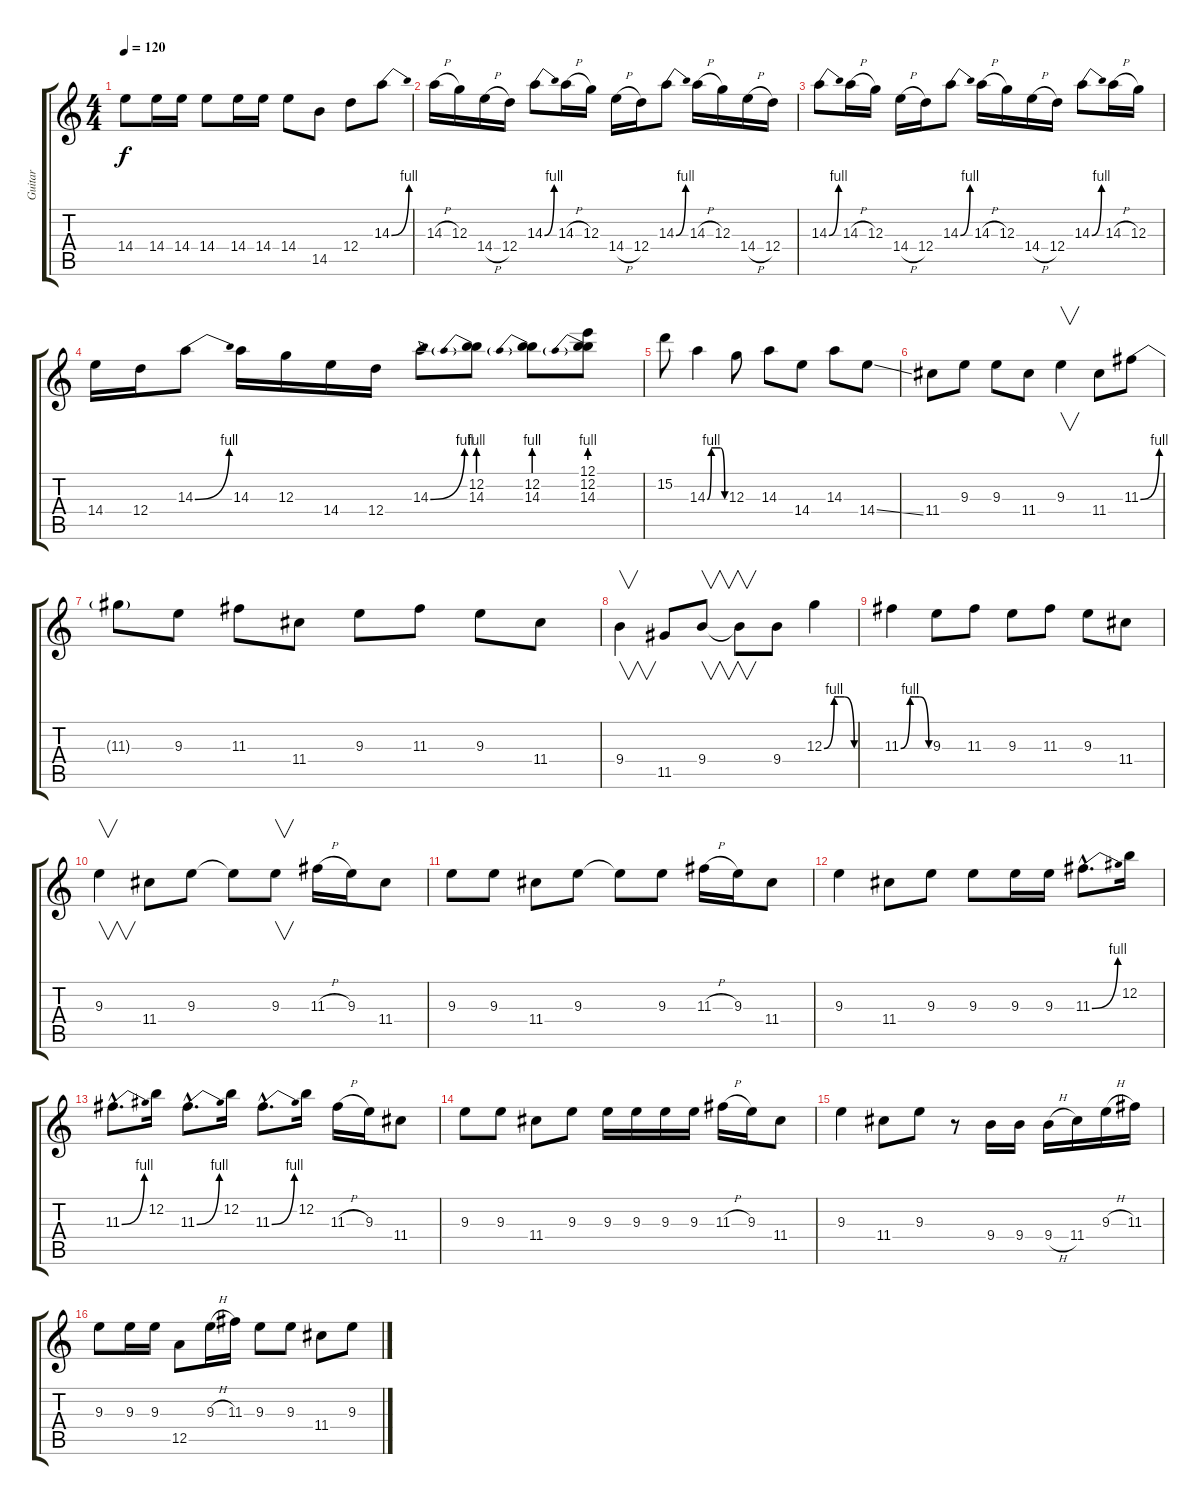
\track ("Guitar" "Guitar") {instrument overdrivenguitar}
\staff {score tabs}
\tuning (E4 B3 G3 D3 A2 E2) {hide}
\ts (4 4)
\tempo 120
\clef g2
\ks c
14.4.8{dy f} 14.4.16 14.4.16 14.4.8 14.4.16 14.4.16 14.4.8 14.5.8 12.4.8 14.3{be (bend 0 0 60 4)}.8 |
14.3{h}.16 12.3.16 14.4{h}.16 12.4.16 14.3{be (bend 0 0 60 4)}.8 14.3{h}.16 12.3.16 14.4{h}.16 12.4.16 14.3{be (bend 0 0 60 4)}.8 14.3{h}.16 12.3.16 14.4{h}.16 12.4.16 |
14.3{be (bend 0 0 60 4)}.8 14.3{h}.16 12.3.16 14.4{h}.16 12.4.16 14.3{be (bend 0 0 60 4)}.8 14.3{h}.16 12.3.16 14.4{h}.16 12.4.16 14.3{be (bend 0 0 60 4)}.8 14.3{h}.16 12.3.16 |
14.4.16 12.4.16 14.3{be (bend 0 0 60 4)}.8 14.3.16 12.3.16 14.4.16 12.4.16 14.3{be (bend 0 0 60 4)}.8 (12.2 14.3{be (prebend 0 4 60 4)}).8 (12.2 14.3{be (prebend 0 4 60 4)}).8 (12.1 12.2 14.3{be (prebend 0 4 60 4)}).8 |
15.2.8 14.3{be (custom 0 0 14 4 30 4 45 4 60 0)}.4 12.3.8 14.3.8 14.4.8 14.3.8 14.4{ss}.8 |
11.4.8 9.3.8 9.3.8 11.4.8 9.3.4{v} 11.4.8 11.3{be (bend 0 0 60 4)}.8 |
11.3{t}.8 9.3.8 11.3.8 11.4.8 9.3.8 11.3.8 9.3.8 11.4.8 |
9.4.4{v} 11.5.8 9.4.8{v} 9.4{t}.8{v} 9.4.8 12.3{be (custom 0 0 20 4 30 4 40 4 60 0)}.4 |
11.3{be (custom 0 0 20 4 30 4 40 4 60 0)}.4 9.3.8 11.3.8 9.3.8 11.3.8 9.3.8 11.4.8 |
9.3.4{v} 11.4.8 9.3.8 9.3{t}.8 9.3.8{v} 11.3{h}.16 9.3.16 11.4.8 |
9.3.8 9.3.8 11.4.8 9.3.8 9.3{t}.8 9.3.8 11.3{h}.16 9.3.16 11.4.8 |
9.3.4 11.4.8 9.3.8 9.3.8 9.3.16 9.3.16 11.3{be (bend 0 0 60 4) hac}.8{d} 12.2.16 |
11.3{be (bend 0 0 60 4) hac}.8{d} 12.2.16 11.3{be (bend 0 0 60 4) hac}.8{d} 12.2.16 11.3{be (bend 0 0 60 4) hac}.8{d} 12.2.16 11.3{h}.16 9.3.16 11.4.8 |
9.3.8 9.3.8 11.4.8 9.3.8 9.3.16 9.3.16 9.3.16 9.3.16 11.3{h}.16 9.3.16 11.4.8 |
9.3.4 11.4.8 9.3.8 r.8 9.4.16 9.4.16 9.4{h}.16 11.4.16 9.3{h}.16 11.3.16 |
9.3.8 9.3.16 9.3.16 12.5.8 9.3{h}.16 11.3.16 9.3.8 9.3.8 11.4.8 9.3.8
